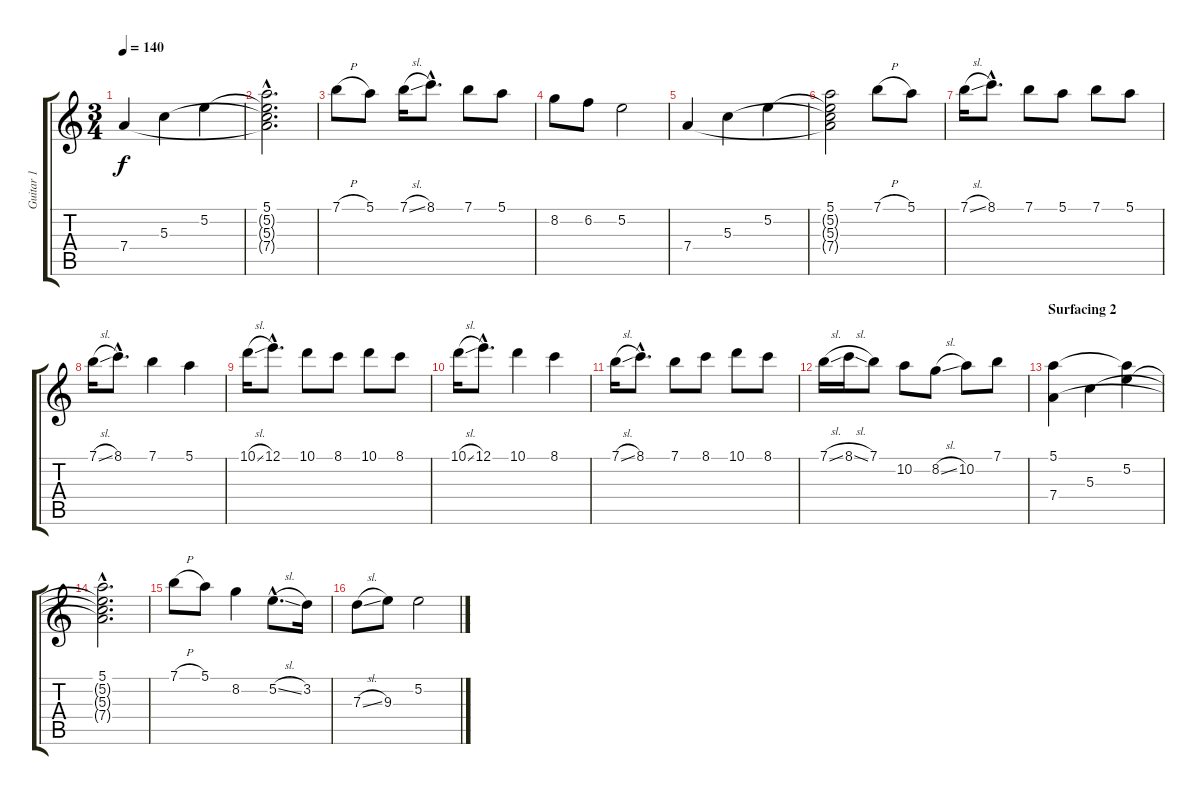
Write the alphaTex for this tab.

\track ("Guitar 1" "Guitar 1") {instrument overdrivenguitar}
\staff {score tabs}
\tuning (E4 B3 G3 D3 A2 E2) {hide}
\ts (3 4)
\tempo 140
\clef g2
\ks c
7.4.4{dy f} 5.3.4 5.2.4 |
(5.1{hac} 5.2{hac t} 5.3{hac t} 7.4{hac t}).2{d} |
7.1{h}.8 5.1.8 7.1{sl}.16 8.1{hac}.8{d} 7.1.8 5.1.8 |
8.2.8 6.2.8 5.2.2 |
7.4.4 5.3.4 5.2.4 |
(5.1 5.2{t} 5.3{t} 7.4{t}).2 7.1{h}.8 5.1.8 |
7.1{sl}.16 8.1{hac}.8{d} 7.1.8 5.1.8 7.1.8 5.1.8 |
7.1{sl}.16 8.1{hac}.8{d} 7.1.4 5.1.4 |
10.1{sl}.16 12.1{hac}.8{d} 10.1.8 8.1.8 10.1.8 8.1.8 |
10.1{sl}.16 12.1{hac}.8{d} 10.1.4 8.1.4 |
7.1{sl}.16 8.1{hac}.8{d} 7.1.8 8.1.8 10.1.8 8.1.8 |
7.1{sl}.16 8.1{sl}.16 7.1.8 10.2.8 8.2{sl}.8 10.2.8 7.1.8 |
\section ("" "Surfacing 2")
(5.1 7.4).4 5.3.4 (5.1{t} 5.2).4 |
(5.1{hac} 5.2{hac t} 5.3{hac t} 7.4{hac t}).2{d} |
7.1{h}.8 5.1.8 8.2.4 5.2{sl hac}.8{d} 3.2.16 |
7.3{sl}.8 9.3.8 5.2.2
